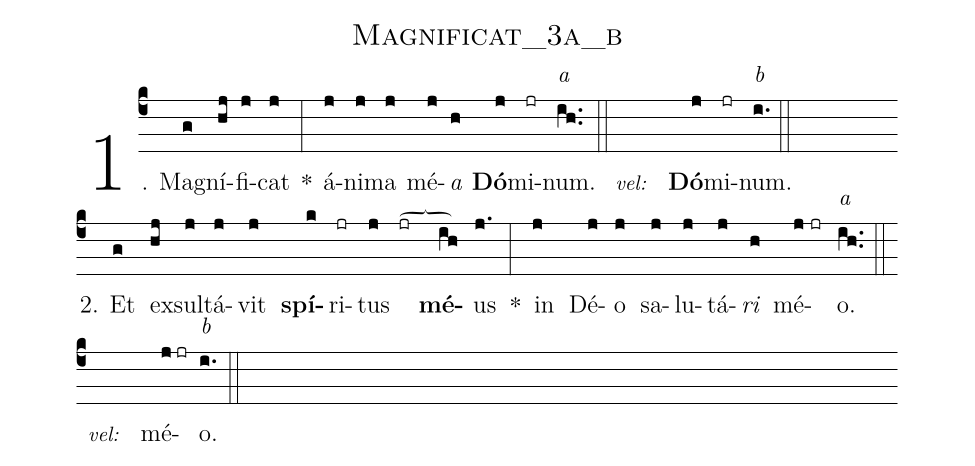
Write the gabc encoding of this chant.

name:Magnificat_3a_b;
%%
(c4) 1. Ma(g)gní(hj)fi(j)cat(j) *(:) á(j)ni(j)ma(j) mé(j)<i>a</i>(h) <b>Dó</b>(j)mi(jr)num.<alt>a</alt>(ih..) (::) <eu> <v>\footnotesize\textit{vel:}</v> (////) <b>Dó</b>(j)mi(jr)num.<alt>b</alt></eu>(i.) (::) (Z-)
2. Et(g) ex(hj)sul(j)tá(j)vit(j) <b>spí</b>(k)ri(jr)tus(j) (jr[ocb:1;8.7mm])<b>mé</b>(ih)us(j.) *(:) in(j) Dé(j)o(j) sa(j)lu(j)tá(j)<i>ri</i>(h) mé(j//jr)o.<alt>a</alt>(ih..) (::)  <eu> <v>\footnotesize\textit{vel:}</v> (////) mé(j//jr)o.<alt>b</alt></eu>(i.) (::)
